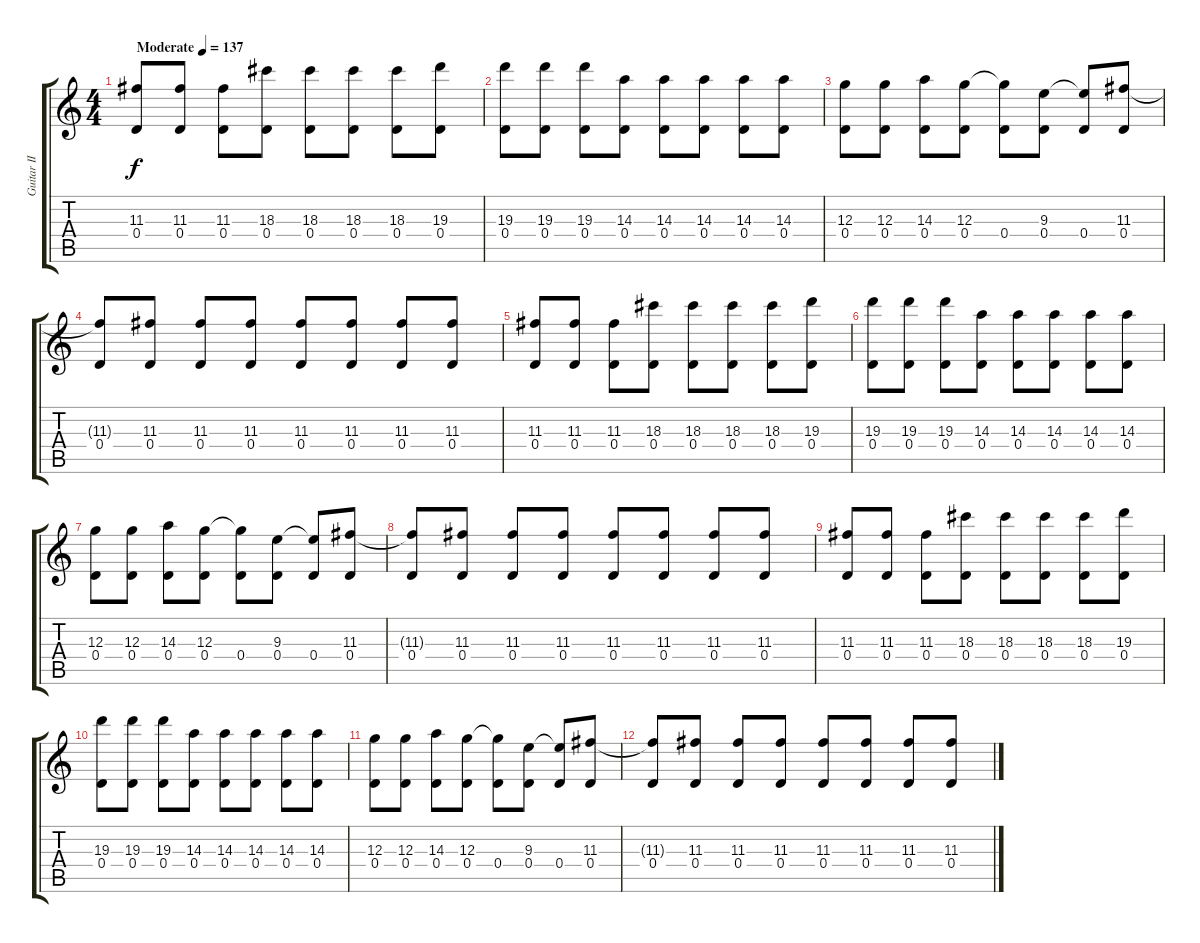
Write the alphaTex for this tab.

\track ("Guitar II - Kita" "Guitar II ") {instrument overdrivenguitar}
\staff {score tabs}
\tuning (E4 B3 G3 D3 A2 E2) {hide}
\ts (4 4)
\tempo (137 "Moderate")
\clef g2
\ks c
(11.3 0.4).8{dy f instrument overdrivenguitar} (11.3 0.4).8 (11.3 0.4).8 (18.3 0.4).8 (18.3 0.4).8 (18.3 0.4).8 (18.3 0.4).8 (19.3 0.4).8 |
(19.3 0.4).8 (19.3 0.4).8 (19.3 0.4).8 (14.3 0.4).8 (14.3 0.4).8 (14.3 0.4).8 (14.3 0.4).8 (14.3 0.4).8 |
(12.3 0.4).8 (12.3 0.4).8 (14.3 0.4).8 (12.3 0.4).8 (12.3{t} 0.4).8 (9.3 0.4).8 (9.3{t} 0.4).8 (11.3 0.4).8 |
(11.3{t} 0.4).8 (11.3 0.4).8 (11.3 0.4).8 (11.3 0.4).8 (11.3 0.4).8 (11.3 0.4).8 (11.3 0.4).8 (11.3 0.4).8 |
(11.3 0.4).8 (11.3 0.4).8 (11.3 0.4).8 (18.3 0.4).8 (18.3 0.4).8 (18.3 0.4).8 (18.3 0.4).8 (19.3 0.4).8 |
(19.3 0.4).8 (19.3 0.4).8 (19.3 0.4).8 (14.3 0.4).8 (14.3 0.4).8 (14.3 0.4).8 (14.3 0.4).8 (14.3 0.4).8 |
(12.3 0.4).8 (12.3 0.4).8 (14.3 0.4).8 (12.3 0.4).8 (12.3{t} 0.4).8 (9.3 0.4).8 (9.3{t} 0.4).8 (11.3 0.4).8 |
(11.3{t} 0.4).8 (11.3 0.4).8 (11.3 0.4).8 (11.3 0.4).8 (11.3 0.4).8 (11.3 0.4).8 (11.3 0.4).8 (11.3 0.4).8 |
(11.3 0.4).8 (11.3 0.4).8 (11.3 0.4).8 (18.3 0.4).8 (18.3 0.4).8 (18.3 0.4).8 (18.3 0.4).8 (19.3 0.4).8 |
(19.3 0.4).8 (19.3 0.4).8 (19.3 0.4).8 (14.3 0.4).8 (14.3 0.4).8 (14.3 0.4).8 (14.3 0.4).8 (14.3 0.4).8 |
(12.3 0.4).8 (12.3 0.4).8 (14.3 0.4).8 (12.3 0.4).8 (12.3{t} 0.4).8 (9.3 0.4).8 (9.3{t} 0.4).8 (11.3 0.4).8 |
(11.3{t} 0.4).8 (11.3 0.4).8 (11.3 0.4).8 (11.3 0.4).8 (11.3 0.4).8 (11.3 0.4).8 (11.3 0.4).8 (11.3 0.4).8
